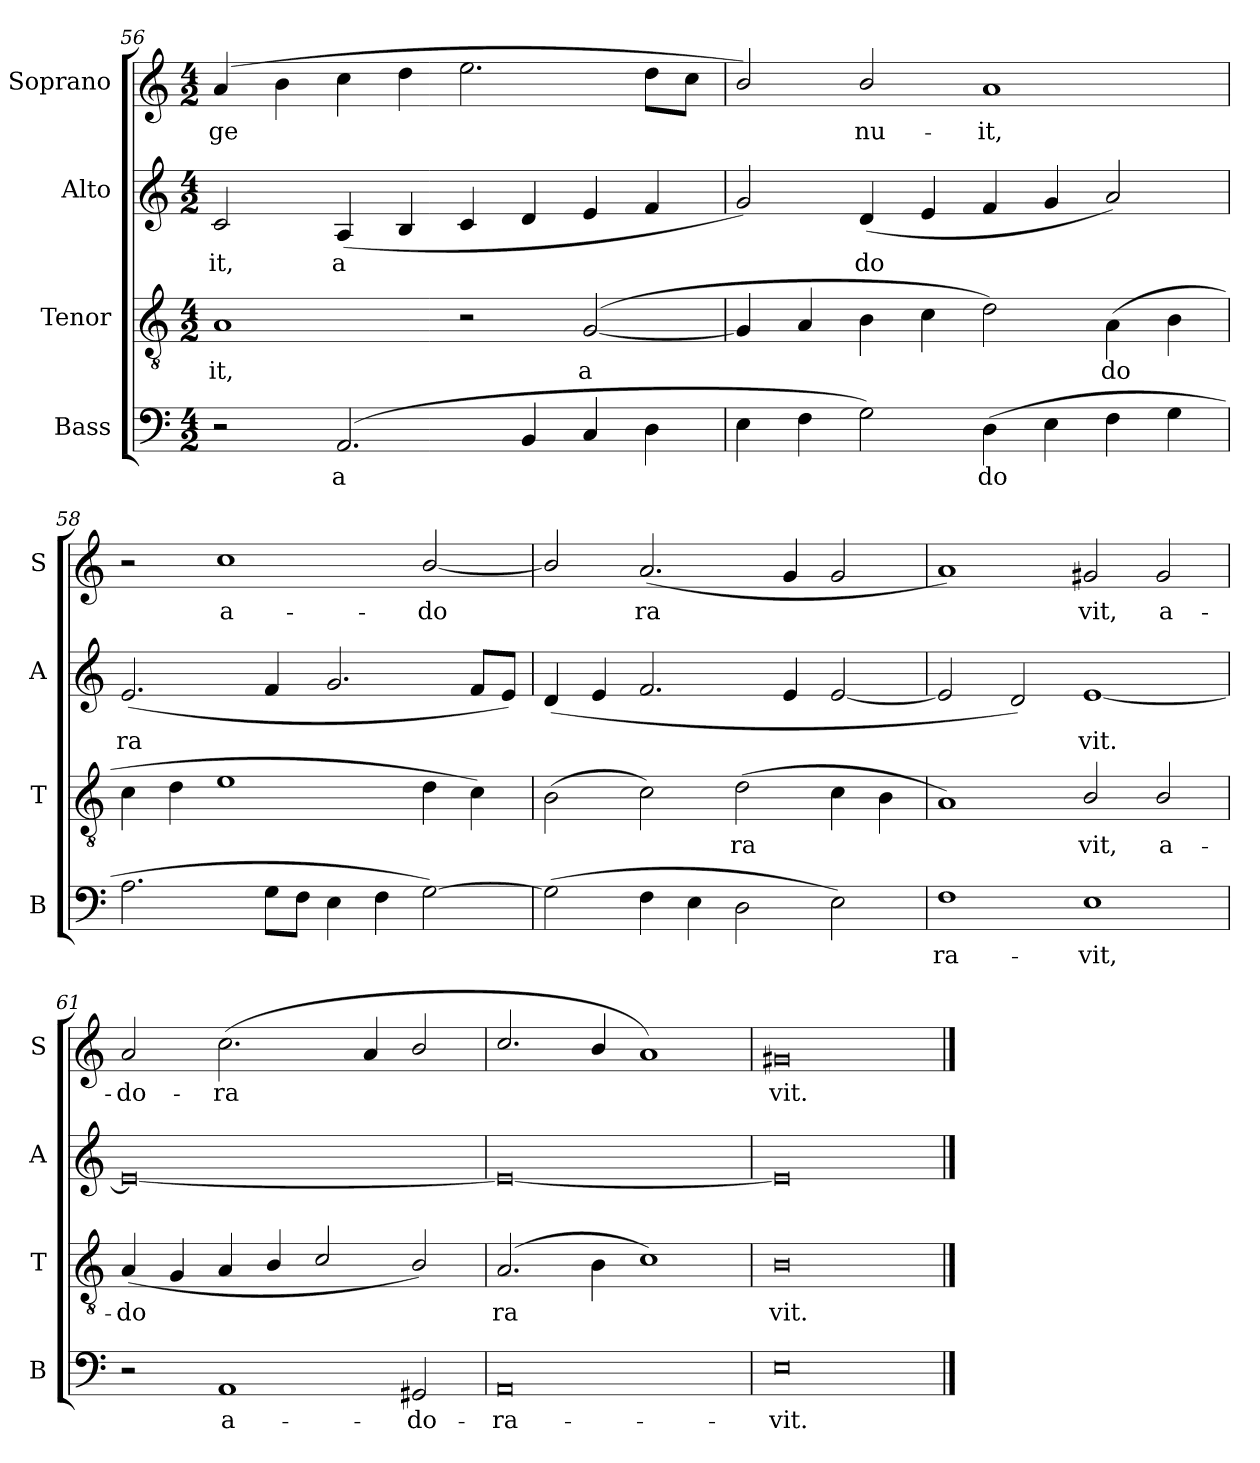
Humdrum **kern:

**kern	**text	**kern	**text	**kern	**text	**kern	**text
*part4	*part4	*part3	*part3	*part2	*part2	*part1	*part1
*staff4	*staff4	*staff3	*staff3	*staff2	*staff2	*staff1	*staff1
*I"Bass	*	*I"Tenor	*	*I"Alto	*	*I"Soprano	*
*I'B	*	*I'T	*	*I'A	*	*I'S	*
*clefF4	*	*clefGv2	*	*clefG2	*	*clefG2	*
*k[]	*	*k[]	*	*k[]	*	*k[]	*
*C:	*	*C:	*	*C:	*	*C:	*
*M4/2	*	*M4/2	*	*M4/2	*	*M4/2	*
=56	=56	=56	=56	=56	=56	=56	=56
!	!	!	!LO:LY:b	!	!LO:LY:b	!	!LO:LY:b
2r	.	1A	-it,	2c/	-it,	(>4a/	ge­
.	.	.	.	.	.	4b\	.
!	!LO:LY:b	!	!	!	!LO:LY:b	!	!
(>2.AA/	a­	.	.	(<4A/	a­	4cc\	.
.	.	.	.	4B/	.	4dd\	.
.	.	2r	.	4c/	.	2.ee\	.
4BB/	.	.	.	4d/	.	.	.
!	!	!	!LO:LY:b	!	!	!	!
4C/	.	(>[2G/	a­	4e/	.	.	.
4D\	.	.	.	4f/	.	8dd\L	.
.	.	.	.	.	.	8cc\J	.
=57	=57	=57	=57	=57	=57	=57	=57
4E\	.	4G/]	.	2g/)	.	2b/)	.
4F\	.	4A/	.	.	.	.	.
!	!	!	!	!	!LO:LY:b	!	!LO:LY:b
2G\)	.	4B\	.	(<4d/	do­	2b/	nu-
.	.	4c\	.	4e/	.	.	.
!	!LO:LY:b	!	!	!	!	!	!LO:LY:b
(>4D\	do­	2d\)	.	4f/	.	1a	-it,
4E\	.	.	.	4g/	.	.	.
!	!	!	!LO:LY:b	!	!	!	!
4F\	.	(>4A\	do­	2a/)	.	.	.
4G\	.	4B\	.	.	.	.	.
=58	=58	=58	=58	=58	=58	=58	=58
!	!	!	!	!	!LO:LY:b	!	!
2.A\	.	4c\	.	(<2.e/	ra­	2r	.
.	.	4d\	.	.	.	.	.
!	!	!	!	!	!	!	!LO:LY:b
.	.	1e	.	.	.	1cc	a-
8G\L	.	.	.	4f/	.	.	.
8F\J	.	.	.	.	.	.	.
4E\	.	.	.	2.g/	.	.	.
4F\	.	.	.	.	.	.	.
!	!	!	!	!	!	!	!LO:LY:b
[2G\)	.	4d\	.	.	.	[2b/	-do­
.	.	4c\)	.	8f/L	.	.	.
.	.	.	.	8e/J)	.	.	.
!!LO:LB:g=z
=59	=59	=59	=59	=59	=59	=59	=59
(>2G\]	.	(>2B\	.	(<4d/	.	2b/]	.
.	.	.	.	4e/	.	.	.
!	!	!	!	!	!	!	!LO:LY:b
4F\	.	2c\)	.	2.f/	.	(<2.a/	ra­
4E\	.	.	.	.	.	.	.
!	!	!	!LO:LY:b	!	!	!	!
2D\	.	(>2d\	ra­	.	.	.	.
.	.	.	.	4e/	.	4g/	.
2E\)	.	4c\	.	[2e/	.	2g/	.
.	.	4B\	.	.	.	.	.
=60	=60	=60	=60	=60	=60	=60	=60
!	!LO:LY:b	!	!	!	!	!	!
1F	ra-	1A)	.	2e/]	.	1a)	.
.	.	.	.	2d/)	.	.	.
!	!LO:LY:b	!	!LO:LY:b	!	!LO:LY:b	!	!LO:LY:b
1E	-vit,	2B/	vit,	[1e	vit.	2g#X/	vit,
!	!	!	!LO:LY:b	!	!	!	!LO:LY:b
.	.	2B/	a-	.	.	2g#/	a-
=61	=61	=61	=61	=61	=61	=61	=61
!	!	!	!LO:LY:b	!	!	!	!LO:LY:b
2r	.	(<4A/	-do­	0e_	.	2a/	-do-
.	.	4G/	.	.	.	.	.
!	!LO:LY:b	!	!	!	!	!	!LO:LY:b
1AA	a-	4A/	.	.	.	(<2.cc\	-ra­
.	.	4B/	.	.	.	.	.
.	.	2c/	.	.	.	.	.
.	.	.	.	.	.	4a/	.
!	!LO:LY:b	!	!	!	!	!	!
2GG#X/	-do-	2B/)	.	.	.	2b/	.
=62	=62	=62	=62	=62	=62	=62	=62
!	!LO:LY:b	!	!LO:LY:b	!	!	!	!
0AA	-ra-	(>2.A/	ra­	0e_	.	2.cc/	.
.	.	4B\	.	.	.	4b/	.
.	.	1c)	.	.	.	1a)	.
=63	=63	=63	=63	=63	=63	=63	=63
!	!LO:LY:b	!	!LO:LY:b	!	!	!	!LO:LY:b
0E	-vit.	0B	vit.	0e]	.	0g#X	vit.
==	==	==	==	==	==	==	==
*-	*-	*-	*-	*-	*-	*-	*-
